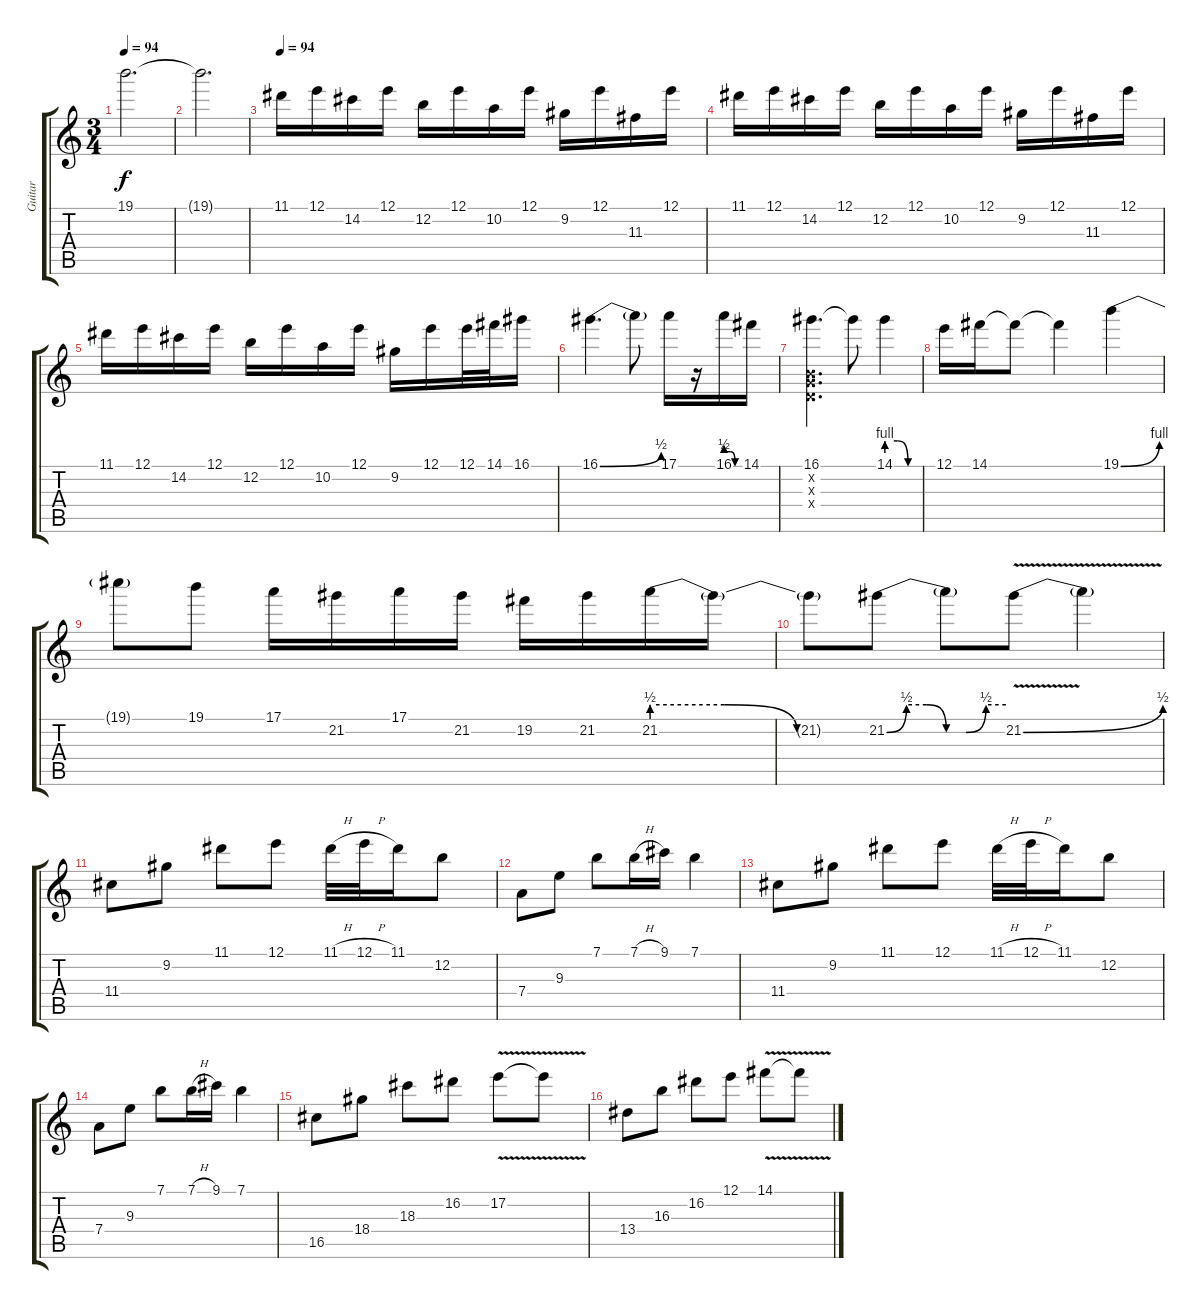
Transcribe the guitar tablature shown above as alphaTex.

\track ("Guitar" "Guitar") {instrument distortionguitar}
\staff {score tabs}
\tuning (E4 B3 G3 D3 A2 E2) {hide}
\ts (3 4)
\tempo 94
\clef g2
\ks c
19.1.2{d dy f} |
19.1{t}.2{d} |
\tempo 94
11.1.16 12.1.16 14.2.16 12.1.16 12.2.16 12.1.16 10.2.16 12.1.16 9.2.16 12.1.16 11.3.16 12.1.16 |
11.1.16 12.1.16 14.2.16 12.1.16 12.2.16 12.1.16 10.2.16 12.1.16 9.2.16 12.1.16 11.3.16 12.1.16 |
11.1.16 12.1.16 14.2.16 12.1.16 12.2.16 12.1.16 10.2.16 12.1.16 9.2.16 12.1.16 12.1.32 14.1.32 16.1.16 |
16.1{be (bend 0 0 60 2)}.4{d} 16.1{t}.8 17.1.16 r.16 16.1{be (custom 0 2 20 2 40 0 60 0)}.16 14.1.16 |
(16.1 0.2{x} 0.3{x} 0.4{x}).4{d} 16.1{t}.8 14.1{be (custom 0 4 20 4 40 0 60 0)}.4 |
12.1.16 14.1.16 14.1{t}.8 14.1{t}.4 19.1{be (bend 0 0 60 4)}.4 |
19.1{t}.8 19.1.8 17.1.16 21.2.16 17.1.16 21.2.16 19.2.16 21.2.16 21.2{be (custom 0 2 20 2 40 0 60 0)}.16 21.2{t}.16 |
21.2{t}.8 21.2{be (custom 0 0 10 2 20 2 30 0 40 0 50 2 60 2)}.8 21.2{t}.8 21.2{be (bend 0 0 60 2) v}.8 21.2{t}.4 |
11.4.8 9.2.8 11.1.8 12.1.8 11.1{h}.32 12.1{h}.32 11.1.16 12.2.8 |
7.4.8 9.3.8 7.1.8 7.1{h}.16 9.1.16 7.1.4 |
11.4.8 9.2.8 11.1.8 12.1.8 11.1{h}.32 12.1{h}.32 11.1.16 12.2.8 |
7.4.8 9.3.8 7.1.8 7.1{h}.16 9.1.16 7.1.4 |
16.5.8 18.4.8 18.3.8 16.2.8 17.2{v}.8 17.2{t}.8 |
13.4.8 16.3.8 16.2.8 12.1.8 14.1{v}.8 14.1{t}.8
